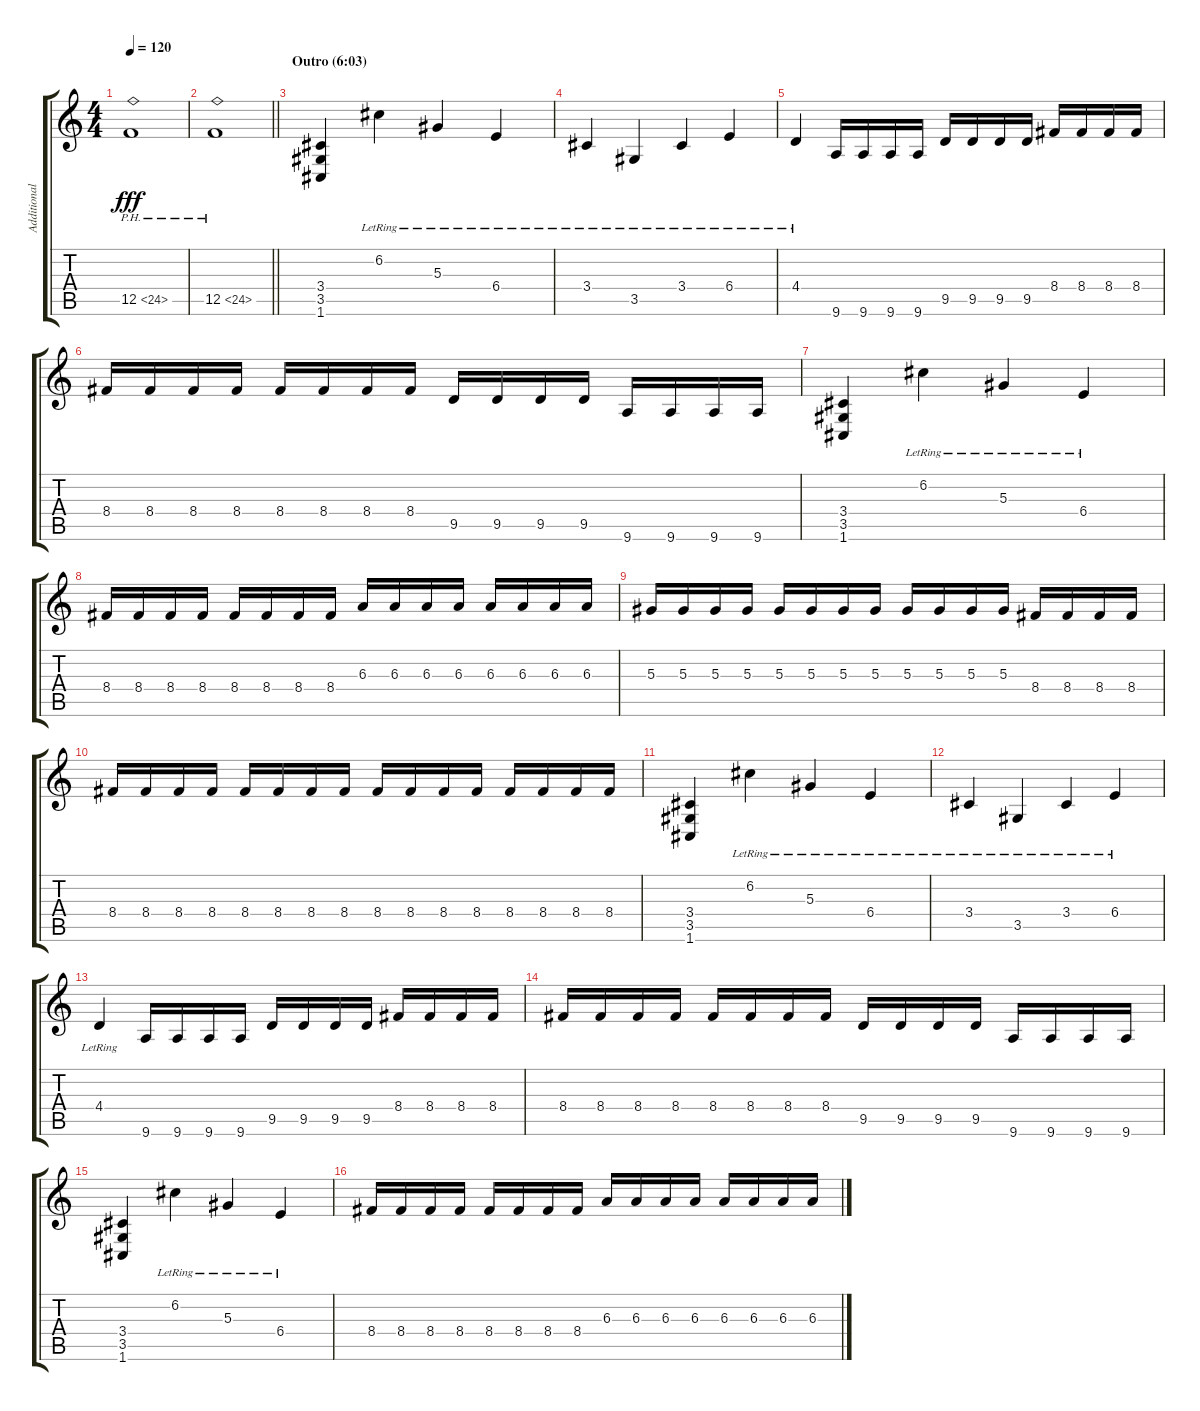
\track ("Additional Guitar" "Additional") {instrument distortionguitar}
\staff {score tabs}
\tuning (C4 G3 Eb3 Bb2 F2 C2) {hide}
\ts (4 4)
\tempo 120
\clef g2
\ks c
12.5{ph 12}.1{dy fff} |
\barLineRight lightlight
12.5{ph 12}.1 |
\section ("" "Outro (6:03)")
(3.4 3.5 1.6).4{volume 10 instrument distortionguitar} 6.2{lr}.4 5.3{lr}.4 6.4{lr}.4 |
3.4{lr}.4 3.5{lr}.4 3.4{lr}.4 6.4{lr}.4 |
4.4{lr}.4 9.6.16 9.6.16 9.6.16 9.6.16 9.5.16 9.5.16 9.5.16 9.5.16 8.4.16 8.4.16 8.4.16 8.4.16 |
8.4.16 8.4.16 8.4.16 8.4.16 8.4.16 8.4.16 8.4.16 8.4.16 9.5.16 9.5.16 9.5.16 9.5.16 9.6.16 9.6.16 9.6.16 9.6.16 |
(3.4 3.5 1.6).4 6.2{lr}.4 5.3{lr}.4 6.4{lr}.4 |
8.4.16 8.4.16 8.4.16 8.4.16 8.4.16 8.4.16 8.4.16 8.4.16 6.3.16 6.3.16 6.3.16 6.3.16 6.3.16 6.3.16 6.3.16 6.3.16 |
5.3.16 5.3.16 5.3.16 5.3.16 5.3.16 5.3.16 5.3.16 5.3.16 5.3.16 5.3.16 5.3.16 5.3.16 8.4.16 8.4.16 8.4.16 8.4.16 |
8.4.16 8.4.16 8.4.16 8.4.16 8.4.16 8.4.16 8.4.16 8.4.16 8.4.16 8.4.16 8.4.16 8.4.16 8.4.16 8.4.16 8.4.16 8.4.16 |
(3.4 3.5 1.6).4{volume 10 instrument distortionguitar} 6.2{lr}.4 5.3{lr}.4 6.4{lr}.4 |
3.4{lr}.4 3.5{lr}.4 3.4{lr}.4 6.4{lr}.4 |
4.4{lr}.4 9.6.16 9.6.16 9.6.16 9.6.16 9.5.16 9.5.16 9.5.16 9.5.16 8.4.16 8.4.16 8.4.16 8.4.16 |
8.4.16 8.4.16 8.4.16 8.4.16 8.4.16 8.4.16 8.4.16 8.4.16 9.5.16 9.5.16 9.5.16 9.5.16 9.6.16 9.6.16 9.6.16 9.6.16 |
(3.4 3.5 1.6).4 6.2{lr}.4 5.3{lr}.4 6.4{lr}.4 |
8.4.16 8.4.16 8.4.16 8.4.16 8.4.16 8.4.16 8.4.16 8.4.16 6.3.16 6.3.16 6.3.16 6.3.16 6.3.16 6.3.16 6.3.16 6.3.16
